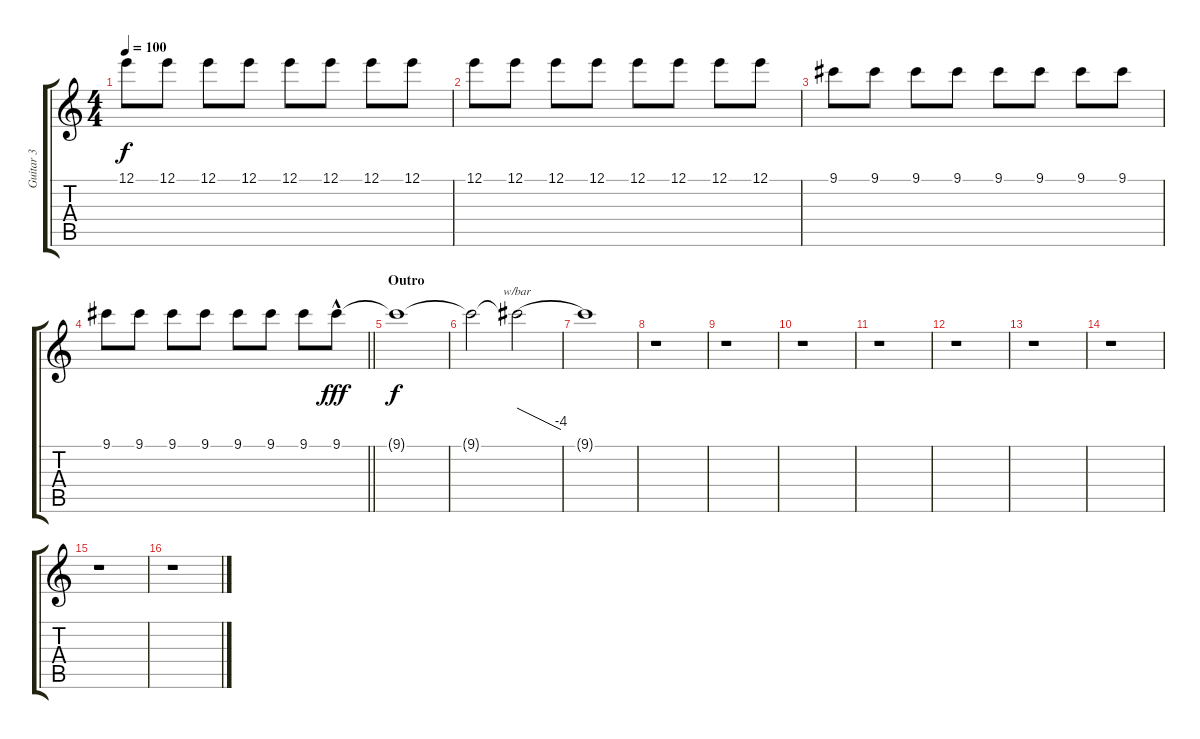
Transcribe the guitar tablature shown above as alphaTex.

\track ("Guitar 3" "Guitar 3") {instrument electricguitarjazz}
\staff {score tabs}
\tuning (E4 B3 G3 D3 A2 E2) {hide}
\ts (4 4)
\tempo 100
\clef g2
\ks c
12.1.8{dy f} 12.1.8 12.1.8 12.1.8 12.1.8 12.1.8 12.1.8 12.1.8 |
12.1.8 12.1.8 12.1.8 12.1.8 12.1.8 12.1.8 12.1.8 12.1.8 |
9.1.8 9.1.8 9.1.8 9.1.8 9.1.8 9.1.8 9.1.8 9.1.8 |
\barLineRight lightlight
9.1.8 9.1.8 9.1.8 9.1.8 9.1.8 9.1.8 9.1.8 9.1{hac}.8{dy fff} |
\section ("" "Outro")
9.1{t}.1{dy f} |
9.1{t}.2 9.1{t}.2{tbe (dive default 0 0 60 -16)} |
9.1{t}.1 |
r.1 |
r.1 |
r.1 |
r.1 |
r.1 |
r.1 |
r.1 |
r.1 |
r.1
